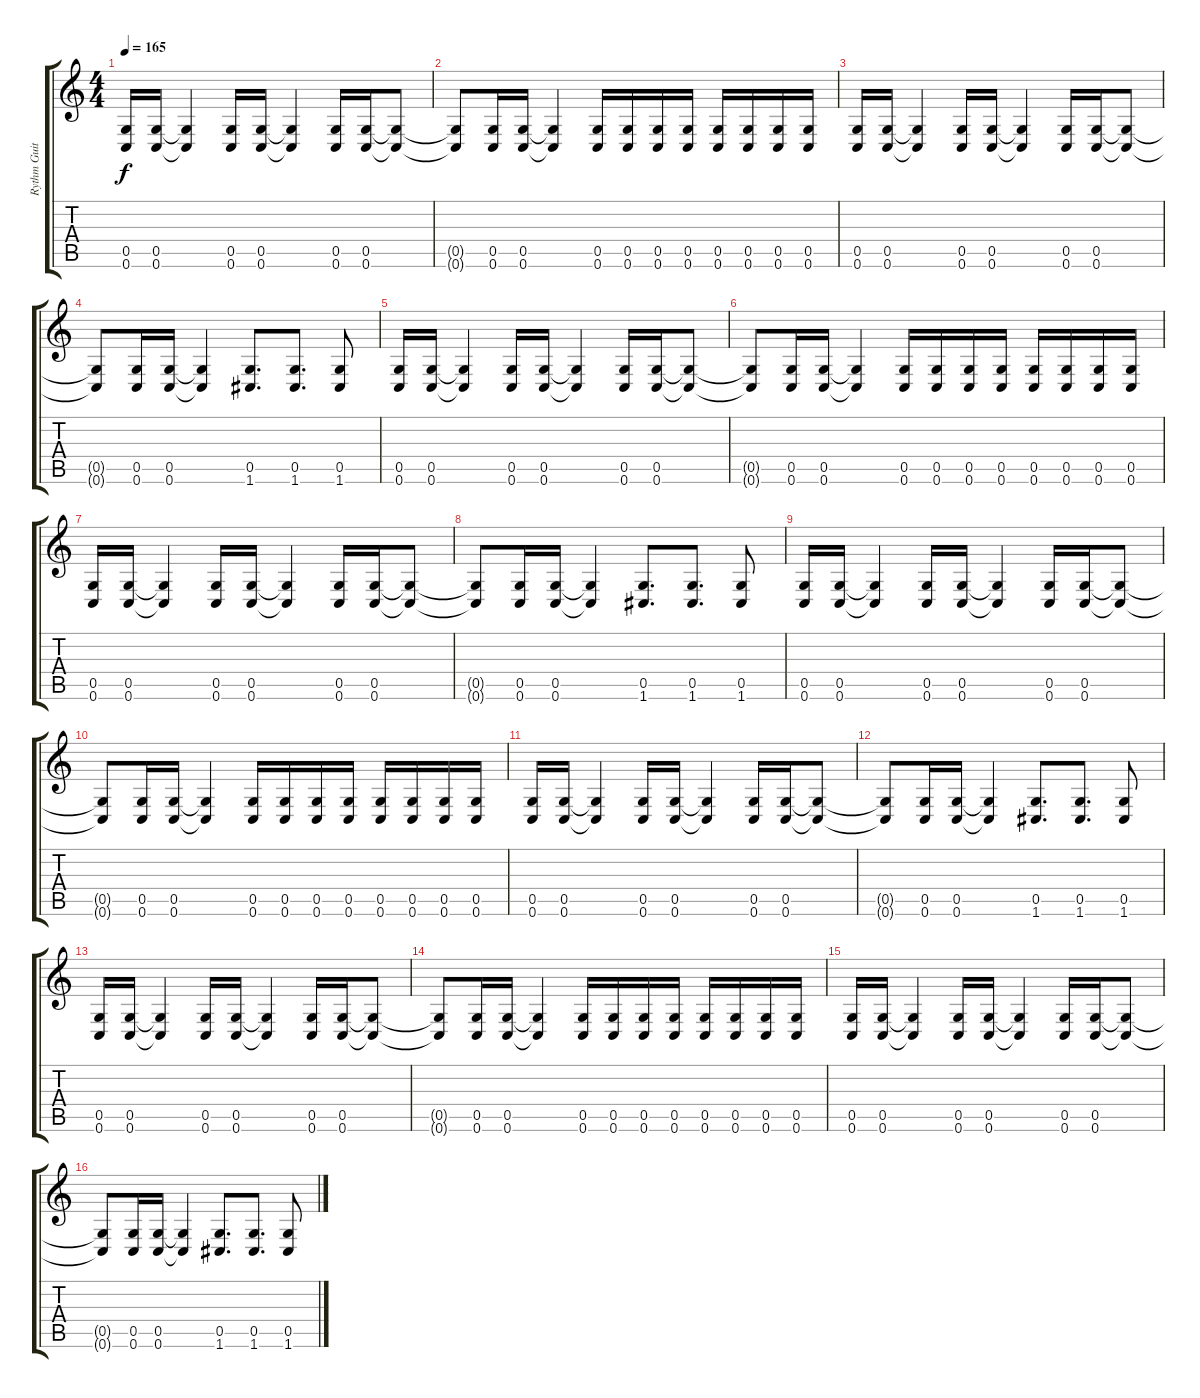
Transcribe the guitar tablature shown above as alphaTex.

\track ("Rythm Guitar #1" "Rythm Guit") {instrument distortionguitar}
\staff {score tabs}
\tuning (D4 A3 F3 C3 G2 C2) {hide}
\ts (4 4)
\tempo 165
\clef g2
\ks c
(0.5 0.6).16{dy f instrument distortionguitar} (0.5 0.6).16 (0.5{t} 0.6{t}).4 (0.5 0.6).16 (0.5 0.6).16 (0.5{t} 0.6{t}).4 (0.5 0.6).16 (0.5 0.6).16 (0.5{t} 0.6{t}).8 |
(0.5{t} 0.6{t}).8 (0.5 0.6).16 (0.5 0.6).16 (0.5{t} 0.6{t}).4 (0.5 0.6).16 (0.5 0.6).16 (0.5 0.6).16 (0.5 0.6).16 (0.5 0.6).16 (0.5 0.6).16 (0.5 0.6).16 (0.5 0.6).16 |
(0.5 0.6).16 (0.5 0.6).16 (0.5{t} 0.6{t}).4 (0.5 0.6).16 (0.5 0.6).16 (0.5{t} 0.6{t}).4 (0.5 0.6).16 (0.5 0.6).16 (0.5{t} 0.6{t}).8 |
(0.5{t} 0.6{t}).8 (0.5 0.6).16 (0.5 0.6).16 (0.5{t} 0.6{t}).4 (0.5 1.6).8{d} (0.5 1.6).8{d} (0.5 1.6).8 |
(0.5 0.6).16 (0.5 0.6).16 (0.5{t} 0.6{t}).4 (0.5 0.6).16 (0.5 0.6).16 (0.5{t} 0.6{t}).4 (0.5 0.6).16 (0.5 0.6).16 (0.5{t} 0.6{t}).8 |
(0.5{t} 0.6{t}).8 (0.5 0.6).16 (0.5 0.6).16 (0.5{t} 0.6{t}).4 (0.5 0.6).16 (0.5 0.6).16 (0.5 0.6).16 (0.5 0.6).16 (0.5 0.6).16 (0.5 0.6).16 (0.5 0.6).16 (0.5 0.6).16 |
(0.5 0.6).16 (0.5 0.6).16 (0.5{t} 0.6{t}).4 (0.5 0.6).16 (0.5 0.6).16 (0.5{t} 0.6{t}).4 (0.5 0.6).16 (0.5 0.6).16 (0.5{t} 0.6{t}).8 |
(0.5{t} 0.6{t}).8 (0.5 0.6).16 (0.5 0.6).16 (0.5{t} 0.6{t}).4 (0.5 1.6).8{d} (0.5 1.6).8{d} (0.5 1.6).8 |
(0.5 0.6).16 (0.5 0.6).16 (0.5{t} 0.6{t}).4 (0.5 0.6).16 (0.5 0.6).16 (0.5{t} 0.6{t}).4 (0.5 0.6).16 (0.5 0.6).16 (0.5{t} 0.6{t}).8 |
(0.5{t} 0.6{t}).8 (0.5 0.6).16 (0.5 0.6).16 (0.5{t} 0.6{t}).4 (0.5 0.6).16 (0.5 0.6).16 (0.5 0.6).16 (0.5 0.6).16 (0.5 0.6).16 (0.5 0.6).16 (0.5 0.6).16 (0.5 0.6).16 |
(0.5 0.6).16 (0.5 0.6).16 (0.5{t} 0.6{t}).4 (0.5 0.6).16 (0.5 0.6).16 (0.5{t} 0.6{t}).4 (0.5 0.6).16 (0.5 0.6).16 (0.5{t} 0.6{t}).8 |
(0.5{t} 0.6{t}).8 (0.5 0.6).16 (0.5 0.6).16 (0.5{t} 0.6{t}).4 (0.5 1.6).8{d} (0.5 1.6).8{d} (0.5 1.6).8 |
(0.5 0.6).16 (0.5 0.6).16 (0.5{t} 0.6{t}).4 (0.5 0.6).16 (0.5 0.6).16 (0.5{t} 0.6{t}).4 (0.5 0.6).16 (0.5 0.6).16 (0.5{t} 0.6{t}).8 |
(0.5{t} 0.6{t}).8 (0.5 0.6).16 (0.5 0.6).16 (0.5{t} 0.6{t}).4 (0.5 0.6).16 (0.5 0.6).16 (0.5 0.6).16 (0.5 0.6).16 (0.5 0.6).16 (0.5 0.6).16 (0.5 0.6).16 (0.5 0.6).16 |
(0.5 0.6).16 (0.5 0.6).16 (0.5{t} 0.6{t}).4 (0.5 0.6).16 (0.5 0.6).16 (0.5{t} 0.6{t}).4 (0.5 0.6).16 (0.5 0.6).16 (0.5{t} 0.6{t}).8 |
(0.5{t} 0.6{t}).8 (0.5 0.6).16 (0.5 0.6).16 (0.5{t} 0.6{t}).4 (0.5 1.6).8{d} (0.5 1.6).8{d} (0.5 1.6).8
